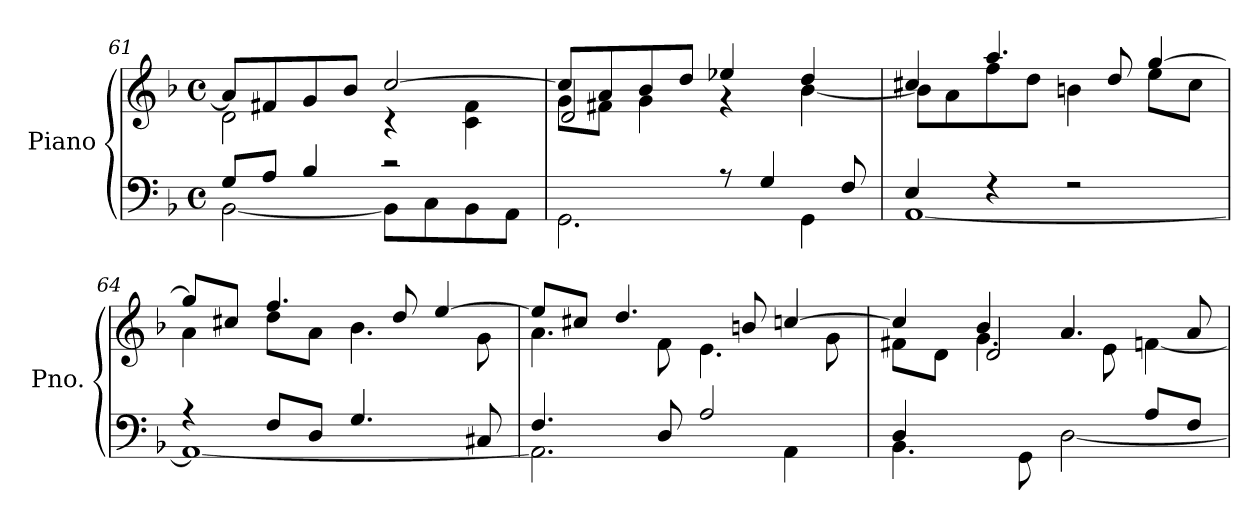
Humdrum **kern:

**kern	**kern
*part1	*part1
*staff2	*staff1
*I"Piano	*
*I'Pno.	*
!!LO:PB:g=z
*clefF4	*clefG2
*k[b-]	*k[b-]
*M4/4	*M4/4
*met(c)	*met(c)
=61	=61
*^	*^
8G</L	[2BB-<\	8a/L]	2d>\
8A</J	.	8f#X/	.
4B-</	.	8g/	.
.	.	8b-/J	.
2r	8BB-<\L]	[2cc/	4r
.	8C<\	.	.
.	8BB-<\	.	4c\>> 4f#\>>
.	8AA<\J	.	.
=62	=62	=62	=62
*	*	*	*^
2ryy	2.GG<\	8cc/L]	8g<\L	2d/
.	.	8a/	8f#X>\J	.
.	.	8b-/	4g>\	.
.	.	8dd/J	.	.
8r	.	4ee-X/	4r	2ryy
4G/	.	.	.	.
.	4GG<\	4dd/	[4b->\	.
8F/	.	.	.	.
*	*	*	*v	*v
=63	=63	=63	=63
4E/	[1AA<	4cc#X/	8b-<\L]
.	.	.	8a<\
4r	.	4.aa/	8ff<\
.	.	.	8dd<\J
2r	.	.	4bn<\
.	.	8dd/	.
.	.	[4gg/	8ee<\L
.	.	.	8cc#<\J
=64	=64	=64	=64
4r	1AA<_	8gg/L]	4a>\
.	.	8cc#X/J	.
8F</L	.	4.ff/	8dd<\L
8D</J	.	.	8a>\J
4.G</	.	.	4.b-<\
.	.	8dd/	.
.	.	[4ee/	.
8C#X</	.	.	8g>\
!!LO:LB:g=z	!!
=65	=65	=65	=65
4.F/	2.AA<\]	8ee/L]	4.a<\
.	.	8cc#X/J	.
.	.	4.dd/	.
8D/	.	.	8f>\
2A</	.	.	4.e<\
.	.	8bn/	.
.	4AA<\	[4ccn/	.
.	.	.	8g<\
=66	=66	=66	=66
*	*	*	*^
4D</	4.BB-<\	4cc/]	8f#X>\L	4ryy
.	.	.	8d>\J	.
2ryy	.	4b-/	4.g>\	2d/
.	8GG<\	.	.	.
.	[2D<\	4.a/	.	.
.	.	.	8e>\	.
8A/L	.	.	[4fn<\	4ryy
8F/J	.	8a/	.	.
*v	*v	*	*	*
*	*v	*v	*v
=	=
*-	*-
